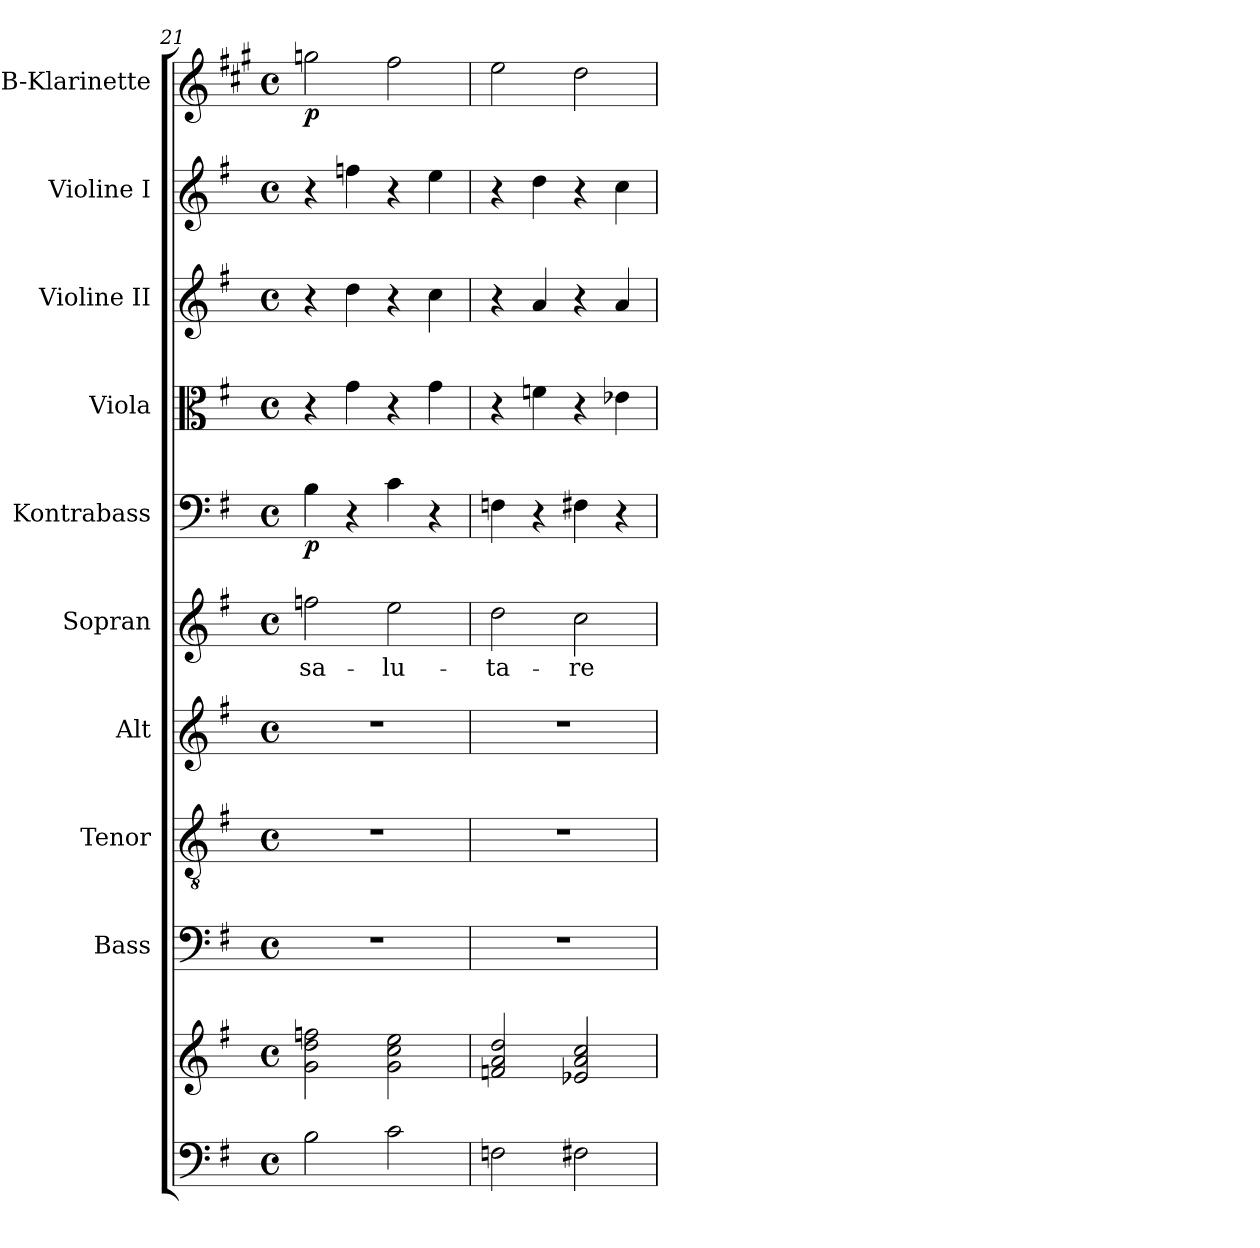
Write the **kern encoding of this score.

**kern	**kern	**kern	**kern	**kern	**kern	**text	**kern	**dynam	**kern	**kern	**kern	**kern	**dynam
*part10	*part10	*part9	*part8	*part7	*part6	*part6	*part5	*part5	*part4	*part3	*part2	*part1	*part1
*staff11	*staff10	*staff9	*staff8	*staff7	*staff6	*staff6	*staff5	*staff5	*staff4	*staff3	*staff2	*staff1	*staff1
*	*	*I"Bass	*I"Tenor	*I"Alt	*I"Sopran	*	*I"Kontrabass	*	*I"Viola	*I"Violine II	*I"Violine I	*I"B-Klarinette	*
*	*	*I'B.	*I'T.	*I'A.	*I'S.	*	*I'Kb.	*	*I'Vla.	*I'Vl. II	*I'Vl. I	*I'B Kl.	*
*clefF4	*clefG2	*clefF4	*clefGv2	*clefG2	*clefG2	*	*clefF4	*	*clefC3	*clefG2	*clefG2	*clefG2	*
*	*	*	*	*	*	*	*ITrd7c12	*	*	*	*	*ITrd1c2	*
*k[f#]	*k[f#]	*k[f#]	*k[f#]	*k[f#]	*k[f#]	*	*k[f#]	*	*k[f#]	*k[f#]	*k[f#]	*k[f#]	*
*G:	*G:	*G:	*G:	*G:	*G:	*	*G:	*	*G:	*G:	*G:	*G:	*
*M4/4	*M4/4	*M4/4	*M4/4	*M4/4	*M4/4	*	*M4/4	*	*M4/4	*M4/4	*M4/4	*M4/4	*
*met(c)	*met(c)	*met(c)	*met(c)	*met(c)	*met(c)	*	*met(c)	*	*met(c)	*met(c)	*met(c)	*met(c)	*
=21	=21	=21	=21	=21	=21	=21	=21	=21	=21	=21	=21	=21	=21
!	!	!	!	!	!	!LO:LY:b	!	!LO:DY:b	!	!	!	!	!LO:DY:b
2B\	2g\ 2dd\ 2ffn\	1r	1r	1r	2ffn\	sa-	4BB\	p	4r	4r	4r	2ffn\	p
.	.	.	.	.	.	.	4r	.	4g\	4dd\	4ffn\	.	.
!	!	!	!	!	!	!LO:LY:b	!	!	!	!	!	!	!
2c\	2g\ 2cc\ 2ee\	.	.	.	2ee\	-lu-	4C\	.	4r	4r	4r	2ee\	.
.	.	.	.	.	.	.	4r	.	4g\	4cc\	4ee\	.	.
=22	=22	=22	=22	=22	=22	=22	=22	=22	=22	=22	=22	=22	=22
!	!	!	!	!	!	!LO:LY:b	!	!	!	!	!	!	!
2Fn\	2fn/ 2a/ 2dd/	1r	1r	1r	2dd\	-ta-	4FFn\	.	4r	4r	4r	2dd\	.
.	.	.	.	.	.	.	4r	.	4fn\	4a/	4dd\	.	.
!	!	!	!	!	!	!LO:LY:b	!	!	!	!	!	!	!
2F#X\	2e-X/ 2a/ 2cc/	.	.	.	2cc\	-re	4FF#X\	.	4r	4r	4r	2cc\	.
.	.	.	.	.	.	.	4r	.	4e-X\	4a/	4cc\	.	.
=	=	=	=	=	=	=	=	=	=	=	=	=	=
*-	*-	*-	*-	*-	*-	*-	*-	*-	*-	*-	*-	*-	*-
